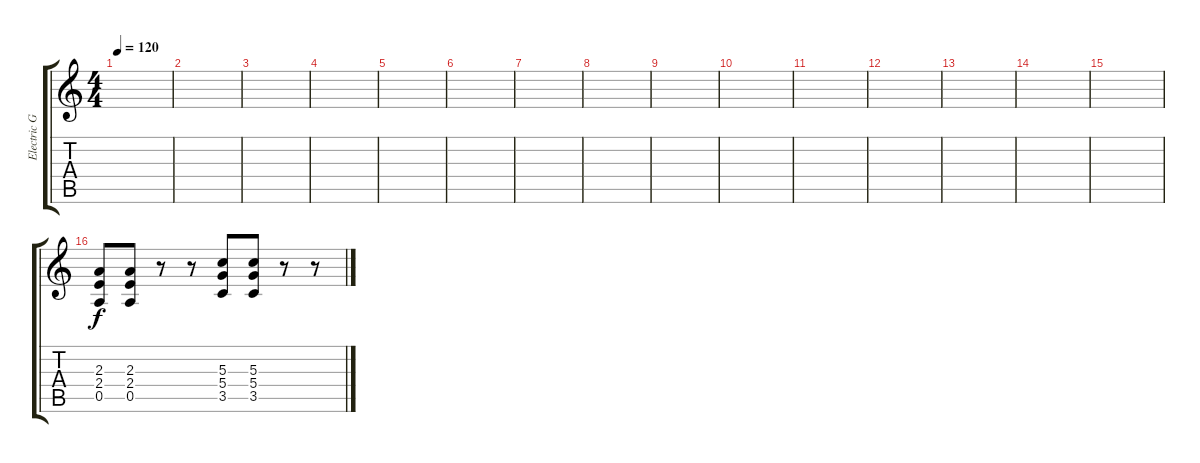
\track ("Electric Guitar 1" "Electric G") {instrument distortionguitar}
\staff {score tabs}
\tuning (E4 B3 G3 D3 A2 E2) {hide}
\ts (4 4)
\tempo 120
\clef g2
\ks c
|
|
|
|
|
|
|
|
|
|
|
|
|
|
|
(2.3 2.4 0.5).8 (2.3 2.4 0.5).8 r.8 r.8 (5.3 5.4 3.5).8 (5.3 5.4 3.5).8 r.8 r.8
